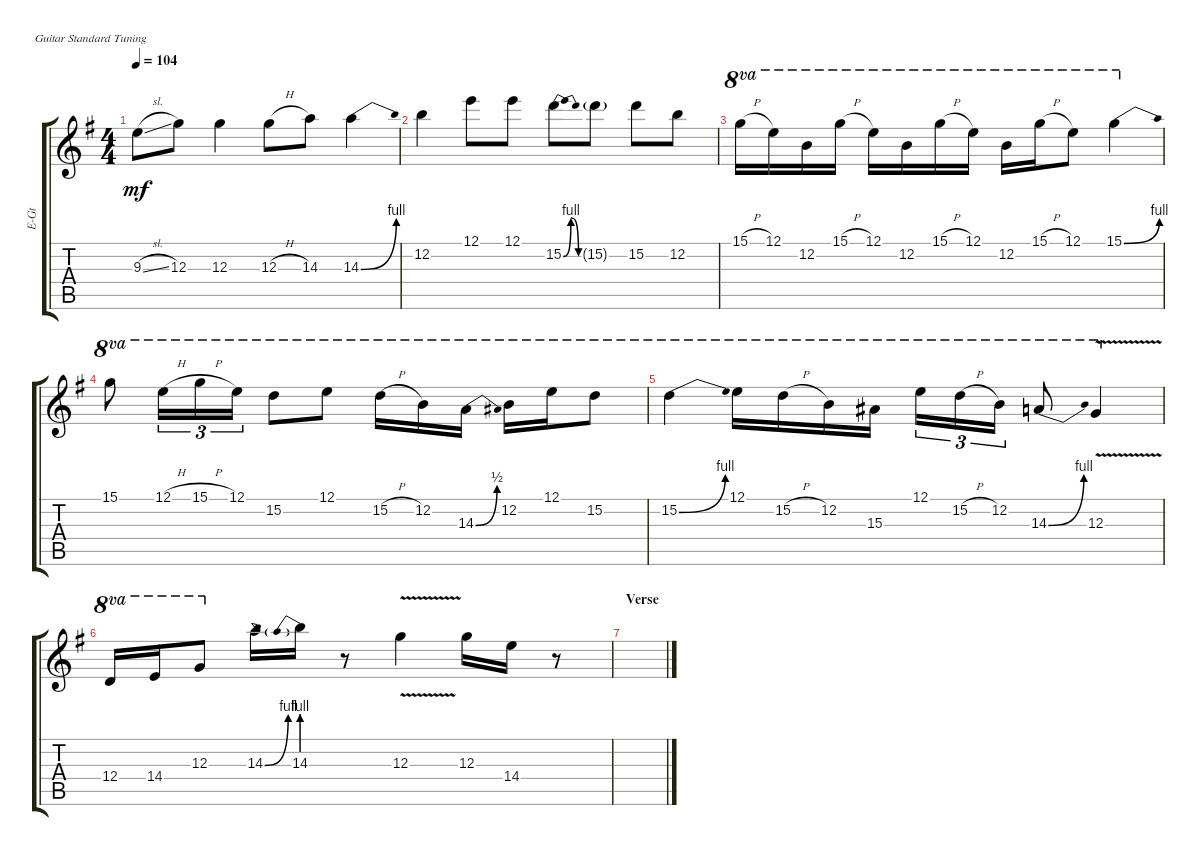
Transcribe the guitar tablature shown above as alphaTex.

\defaultSystemsLayout 4
\track ("Electric Guitar" "E-Gt") {instrument distortionguitar}
\staff {score tabs}
\tuning (E4 B3 G3 D3 A2 E2)
\ts (4 4)
\tempo 104
\clef g2
\scale
0.333333
\ks g
9.3{sl}.8{dy mf} 12.3.8 12.3.4 12.3{h}.8 14.3.8 14.3{be (bend 0 0 15 4)}.4 |
\scale
0.333333 12.2.4 12.1.8 12.1.8 15.2{be (bendrelease 0 0 10.2 4 20.4 4 30 0)}.8 15.2{g}.8 15.2.8 12.2.8 |
\scale
0.333333 15.1{h}.16{ot 8va} 12.1.16{ot 8va} 12.2.16{ot 8va} 15.1{h}.16{ot 8va} 12.1.16{ot 8va} 12.2.16{ot 8va} 15.1{h}.16{ot 8va} 12.1.16{ot 8va} 12.2.16{ot 8va} 15.1{h}.16{ot 8va} 12.1.8{ot 8va} 15.1{be (bend 0 0 15 4)}.4{ot 8va} |
\scale
0.333333 15.1.8{ot 8va} 12.1{h}.16{tu (3 2) ot 8va beam merge} 15.1{h}.16{tu (3 2) ot 8va beam merge} 12.1.16{tu (3 2) ot 8va} 15.2.8{ot 8va} 12.1.8{ot 8va} 15.2{h}.16{ot 8va} 12.2.16{ot 8va} 14.3{be (bend 0 0 15 2)}.16{ot 8va beam split} 12.2.16{ot 8va beam merge} 12.1.16{ot 8va} 15.2.8{ot 8va} |
\scale
0.333333 15.2{be (bend 0 0 15 4)}.4{ot 8va} 12.1.16{ot 8va} 15.2{h}.16{ot 8va} 12.2.16{ot 8va} 15.3.16{ot 8va} 12.1.16{tu (3 2) ot 8va} 15.2{h}.16{tu (3 2) ot 8va} 12.2.16{tu (3 2) ot 8va} 14.3{be (bend 0 0 15 4)}.8{ot 8va} 12.3{v}.4{ot 8va} |
\scale
0.333333 12.4.16{ot 8va} 14.4.16{ot 8va} 12.3.8{ot 8va} 14.3{be (bend 0 0 15 4)}.16 14.3{be (prebend 0 4 60 4)}.16 r.8 12.3{v}.4 12.3.16 14.4.16 r.8 |
\section ("" "Verse")
\scale
0.333333 |
\scale
0.333333 |
\scale
0.333333 |
\scale
0.333333 |
\scale
0.333333 |
\scale
0.333333 |
\scale
0.333333 |
\scale
0.333333 |
\scale
0.333333 |
\scale
0.333333
